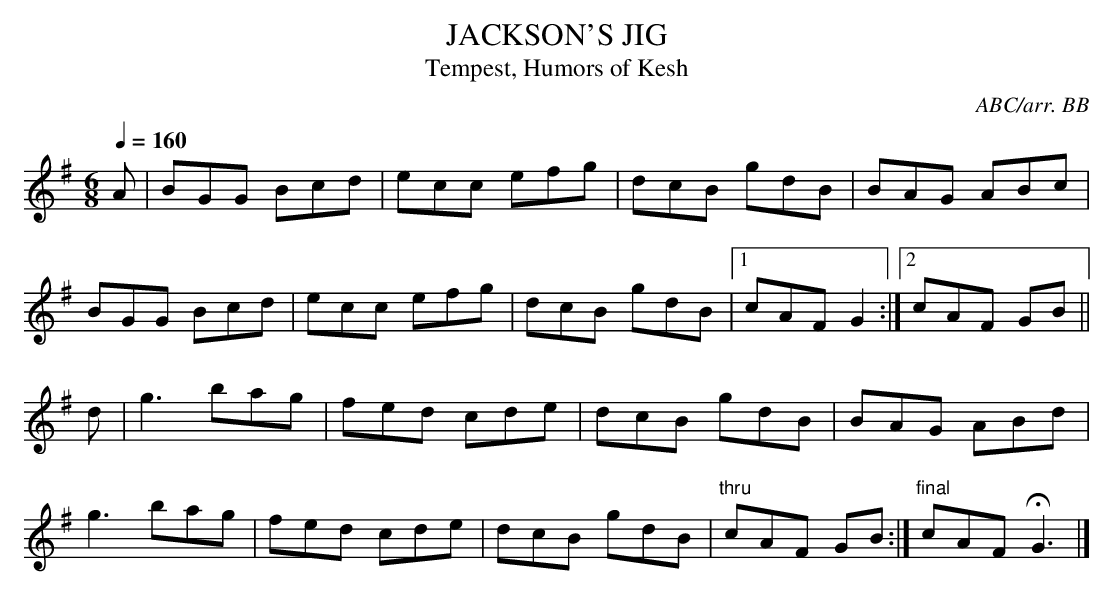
X:1
T:JACKSON'S JIG
T:Tempest, Humors of Kesh
C:ABC/arr. BB
Q:1/4=160
M:6/8
L:1/8
K:G
A|BGG Bcd|ecc efg|dcB gdB|BAG ABc|
BGG Bcd|ecc efg|dcB gdB|1 cAF G2:|\
[2 cAF GB||
d|g3 bag|fed cde|dcB gdB|BAG ABd|
g3 bag|fed cde|dcB gdB|"thru"cAF GB:|\
"final"cAF HG3 |]
